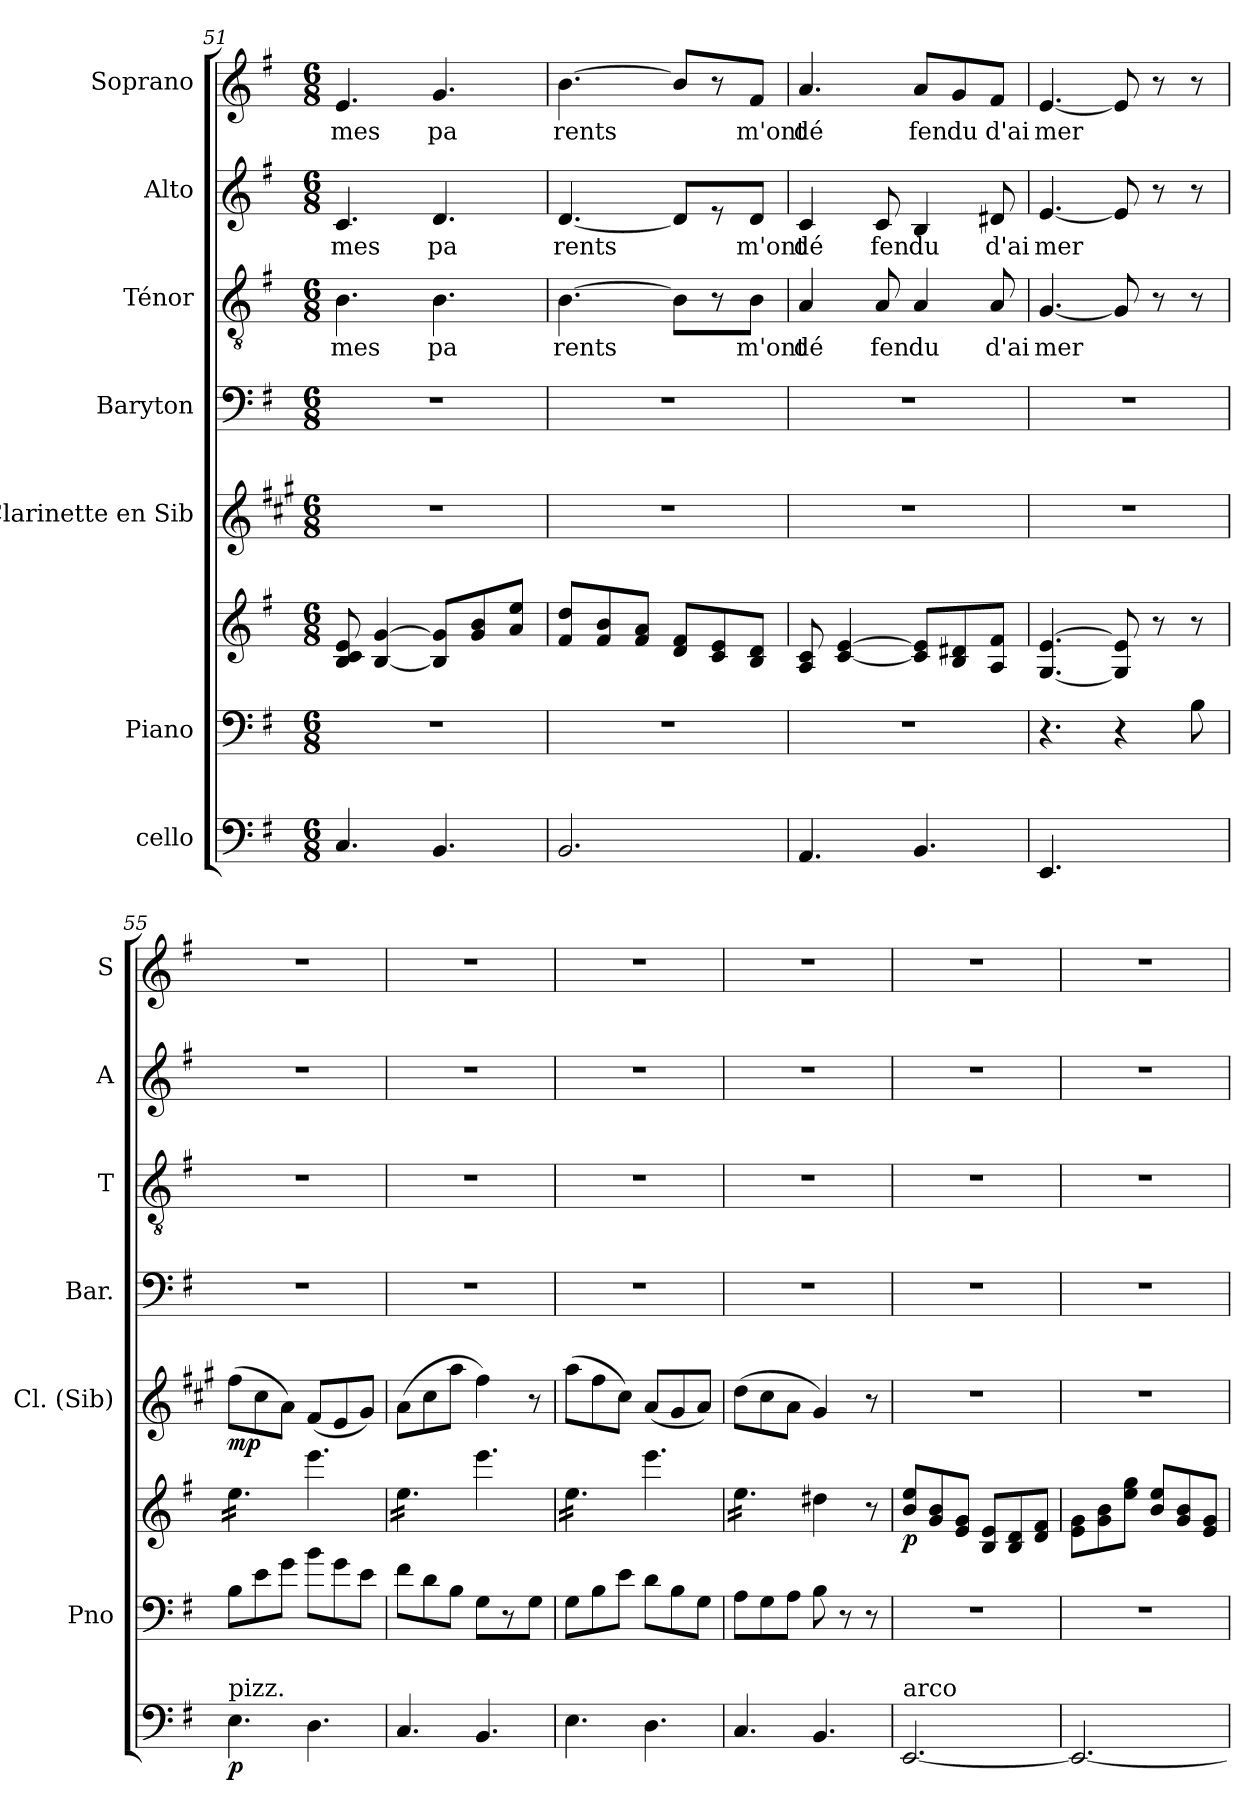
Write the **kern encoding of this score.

**kern	**dynam	**kern	**kern	**dynam	**kern	**dynam	**kern	**kern	**text	**kern	**text	**kern	**text
*part7	*part7	*part6	*part6	*part6	*part5	*part5	*part4	*part3	*part3	*part2	*part2	*part1	*part1
*staff8	*staff8	*staff7	*staff6	*staff6/7	*staff5	*staff5	*staff4	*staff3	*staff3	*staff2	*staff2	*staff1	*staff1
*I"cello	*	*I"Piano	*	*	*I"Clarinette en Sib	*	*I"Baryton	*I"Ténor	*	*I"Alto	*	*I"Soprano	*
*	*	*I'Pno	*	*	*I'Cl. (Sib)	*	*I'Bar.	*I'T	*	*I'A	*	*I'S	*
*clefF4	*	*clefF4	*clefG2	*	*clefG2	*	*clefF4	*clefGv2	*	*clefG2	*	*clefG2	*
*	*	*	*	*	*ITrd1c2	*	*	*	*	*	*	*	*
*k[f#]	*	*k[f#]	*k[f#]	*	*k[f#]	*	*k[f#]	*k[f#]	*	*k[f#]	*	*k[f#]	*
*G:	*	*G:	*G:	*	*G:	*	*G:	*G:	*	*G:	*	*G:	*
*M6/8	*	*M6/8	*M6/8	*	*M6/8	*	*M6/8	*M6/8	*	*M6/8	*	*M6/8	*
=51	=51	=51	=51	=51	=51	=51	=51	=51	=51	=51	=51	=51	=51
!	!	!	!	!	!	!	!	!	!LO:LY:b	!	!LO:LY:b	!	!LO:LY:b
4.C/	.	2.r	8B/ 8c/ 8e/	.	2.r	.	2.r	4.B\	mes	4.c/	mes	4.e/	mes
.	.	.	[4B/ [4g/	.	.	.	.	.	.	.	.	.	.
!	!	!	!	!	!	!	!	!	!LO:LY:b	!	!LO:LY:b	!	!LO:LY:b
4.BB/	.	.	8B/] 8g/]L	.	.	.	.	4.B\	pa	4.d/	pa	4.g/	pa
.	.	.	8g/ 8b/	.	.	.	.	.	.	.	.	.	.
.	.	.	8a/ 8ee/J	.	.	.	.	.	.	.	.	.	.
=52	=52	=52	=52	=52	=52	=52	=52	=52	=52	=52	=52	=52	=52
!	!	!	!	!	!	!	!	!	!LO:LY:b	!	!LO:LY:b	!	!LO:LY:b
2.BB/	.	2.r	8f#/ 8dd/L	.	2.r	.	2.r	[4.B\	rents	[4.d/	rents	[4.b\	rents
.	.	.	8f#/ 8b/	.	.	.	.	.	.	.	.	.	.
.	.	.	8f#/ 8a/J	.	.	.	.	.	.	.	.	.	.
.	.	.	8d/ 8f#/L	.	.	.	.	8B\L]	.	8d/L]	.	8b/L]	.
.	.	.	8c/ 8e/	.	.	.	.	8r	.	8r	.	8r	.
!	!	!	!	!	!	!	!	!	!LO:LY:b	!	!LO:LY:b	!	!LO:LY:b
.	.	.	8B/ 8d/J	.	.	.	.	8B\J	m'ont	8d/J	m'ont	8f#/J	m'ont
=53	=53	=53	=53	=53	=53	=53	=53	=53	=53	=53	=53	=53	=53
!	!	!	!	!	!	!	!	!	!LO:LY:b	!	!LO:LY:b	!	!LO:LY:b
4.AA/	.	2.r	8A/ 8c/	.	2.r	.	2.r	4A/	dé	4c/	dé	4.a/	dé
.	.	.	[4c/ [4e/	.	.	.	.	.	.	.	.	.	.
!	!	!	!	!	!	!	!	!	!LO:LY:b	!	!LO:LY:b	!	!
.	.	.	.	.	.	.	.	8A/	fen	8c/	fen	.	.
!	!	!	!	!	!	!	!	!	!LO:LY:b	!	!LO:LY:b	!	!LO:LY:b
4.BB/	.	.	8c/] 8e/]L	.	.	.	.	4A/	du	4B/	du	8a/L	fen
!	!	!	!	!	!	!	!	!	!	!	!	!	!LO:LY:b
.	.	.	8B/ 8d#X/	.	.	.	.	.	.	.	.	8g/	du
!	!	!	!	!	!	!	!	!	!LO:LY:b	!	!LO:LY:b	!	!LO:LY:b
.	.	.	8A/ 8f#/J	.	.	.	.	8A/	d'ai	8d#X/	d'ai	8f#/J	d'ai
=54	=54	=54	=54	=54	=54	=54	=54	=54	=54	=54	=54	=54	=54
!	!	!	!	!	!	!	!	!	!LO:LY:b	!	!LO:LY:b	!	!LO:LY:b
4.EE/	.	4.r	[4.G/ [4.e/	.	2.r	.	2.r	[4.G/	mer	[4.e/	mer	[4.e/	mer
4.ryy	.	4r	8G/] 8e/]	.	.	.	.	8G/]	.	8e/]	.	8e/]	.
.	.	.	8r	.	.	.	.	8r	.	8r	.	8r	.
.	.	8B\	8r	.	.	.	.	8r	.	8r	.	8r	.
!!LO:LB:g=z
=55	=55	=55	=55	=55	=55	=55	=55	=55	=55	=55	=55	=55	=55
!LO:TX:a:t=pizz.	!	!	!	!	!	!	!	!	!	!	!	!	!
!	!LO:DY:b	!	!	!LO:DY:a=2	!	!	!	!	!	!	!	!	!
!	!	!	!	!LO:DY:n=1:b=2	!	!LO:DY:b	!	!	!	!	!	!	!
*	*	*	*tremolo	*	*	*	*	*	*	*	*	*	*
4.E\	p	8B\L	16ee\LL	mp mf	(>8ee\L	mp	2.r	2.r	.	2.r	.	2.r	.
.	.	.	16ee\	.	.	.	.	.	.	.	.	.	.
.	.	8e\	16ee\	.	8b\	.	.	.	.	.	.	.	.
.	.	.	16ee\	.	.	.	.	.	.	.	.	.	.
.	.	8g\J	16ee\	.	8g\J)	.	.	.	.	.	.	.	.
.	.	.	16ee\JJ	.	.	.	.	.	.	.	.	.	.
*	*	*	*Xtremolo	*	*	*	*	*	*	*	*	*	*
4.D\	.	8b\L	4.eee\	.	(<8e/L	.	.	.	.	.	.	.	.
.	.	8g\	.	.	8d/	.	.	.	.	.	.	.	.
.	.	8e\J	.	.	8f#/J)	.	.	.	.	.	.	.	.
=56	=56	=56	=56	=56	=56	=56	=56	=56	=56	=56	=56	=56	=56
*	*	*	*tremolo	*	*	*	*	*	*	*	*	*	*
4.C/	.	8f#\L	16ee\LL	.	(>8g\L	.	2.r	2.r	.	2.r	.	2.r	.
.	.	.	16ee\	.	.	.	.	.	.	.	.	.	.
.	.	8d\	16ee\	.	8b\	.	.	.	.	.	.	.	.
.	.	.	16ee\	.	.	.	.	.	.	.	.	.	.
.	.	8B\J	16ee\	.	8gg\J	.	.	.	.	.	.	.	.
.	.	.	16ee\JJ	.	.	.	.	.	.	.	.	.	.
*	*	*	*Xtremolo	*	*	*	*	*	*	*	*	*	*
4.BB/	.	8G\L	4.eee\	.	4ee\)	.	.	.	.	.	.	.	.
.	.	8r	.	.	.	.	.	.	.	.	.	.	.
.	.	8G\J	.	.	8r	.	.	.	.	.	.	.	.
=57	=57	=57	=57	=57	=57	=57	=57	=57	=57	=57	=57	=57	=57
*	*	*	*tremolo	*	*	*	*	*	*	*	*	*	*
4.E\	.	8G\L	16ee\LL	.	(>8gg\L	.	2.r	2.r	.	2.r	.	2.r	.
.	.	.	16ee\	.	.	.	.	.	.	.	.	.	.
.	.	8B\	16ee\	.	8ee\	.	.	.	.	.	.	.	.
.	.	.	16ee\	.	.	.	.	.	.	.	.	.	.
.	.	8e\J	16ee\	.	8b\J)	.	.	.	.	.	.	.	.
.	.	.	16ee\JJ	.	.	.	.	.	.	.	.	.	.
*	*	*	*Xtremolo	*	*	*	*	*	*	*	*	*	*
4.D\	.	8d\L	4.eee\	.	(<8g/L	.	.	.	.	.	.	.	.
.	.	8B\	.	.	8f#/	.	.	.	.	.	.	.	.
.	.	8G\J	.	.	8g/J)	.	.	.	.	.	.	.	.
=58	=58	=58	=58	=58	=58	=58	=58	=58	=58	=58	=58	=58	=58
*	*	*	*tremolo	*	*	*	*	*	*	*	*	*	*
4.C/	.	8A\L	16ee\LL	.	(>8cc\L	.	2.r	2.r	.	2.r	.	2.r	.
.	.	.	16ee\	.	.	.	.	.	.	.	.	.	.
.	.	8G\	16ee\	.	8b\	.	.	.	.	.	.	.	.
.	.	.	16ee\	.	.	.	.	.	.	.	.	.	.
.	.	8A\J	16ee\	.	8g\J	.	.	.	.	.	.	.	.
.	.	.	16ee\JJ	.	.	.	.	.	.	.	.	.	.
*	*	*	*Xtremolo	*	*	*	*	*	*	*	*	*	*
4.BB/	.	8B\	4dd#X\	.	4f#/)	.	.	.	.	.	.	.	.
.	.	8r	.	.	.	.	.	.	.	.	.	.	.
.	.	8r	8r	.	8r	.	.	.	.	.	.	.	.
=59	=59	=59	=59	=59	=59	=59	=59	=59	=59	=59	=59	=59	=59
!LO:TX:a:t=arco	!	!	!	!	!	!	!	!	!	!	!	!	!
!	!	!	!	!LO:DY:b	!	!	!	!	!	!	!	!	!
[2.EE/	.	2.r	8b/ 8ee/L	p	2.r	.	2.r	2.r	.	2.r	.	2.r	.
.	.	.	8g/ 8b/	.	.	.	.	.	.	.	.	.	.
.	.	.	8e/ 8g/J	.	.	.	.	.	.	.	.	.	.
.	.	.	8B/ 8e/L	.	.	.	.	.	.	.	.	.	.
.	.	.	8B/ 8d/	.	.	.	.	.	.	.	.	.	.
.	.	.	8d/ 8f#/J	.	.	.	.	.	.	.	.	.	.
=60	=60	=60	=60	=60	=60	=60	=60	=60	=60	=60	=60	=60	=60
2.EE/_	.	2.r	8e\ 8g\L	.	2.r	.	2.r	2.r	.	2.r	.	2.r	.
.	.	.	8g\ 8b\	.	.	.	.	.	.	.	.	.	.
.	.	.	8ee\ 8gg\J	.	.	.	.	.	.	.	.	.	.
.	.	.	8b/ 8ee/L	.	.	.	.	.	.	.	.	.	.
.	.	.	8g/ 8b/	.	.	.	.	.	.	.	.	.	.
.	.	.	8e/ 8g/J	.	.	.	.	.	.	.	.	.	.
=	=	=	=	=	=	=	=	=	=	=	=	=	=
*-	*-	*-	*-	*-	*-	*-	*-	*-	*-	*-	*-	*-	*-
